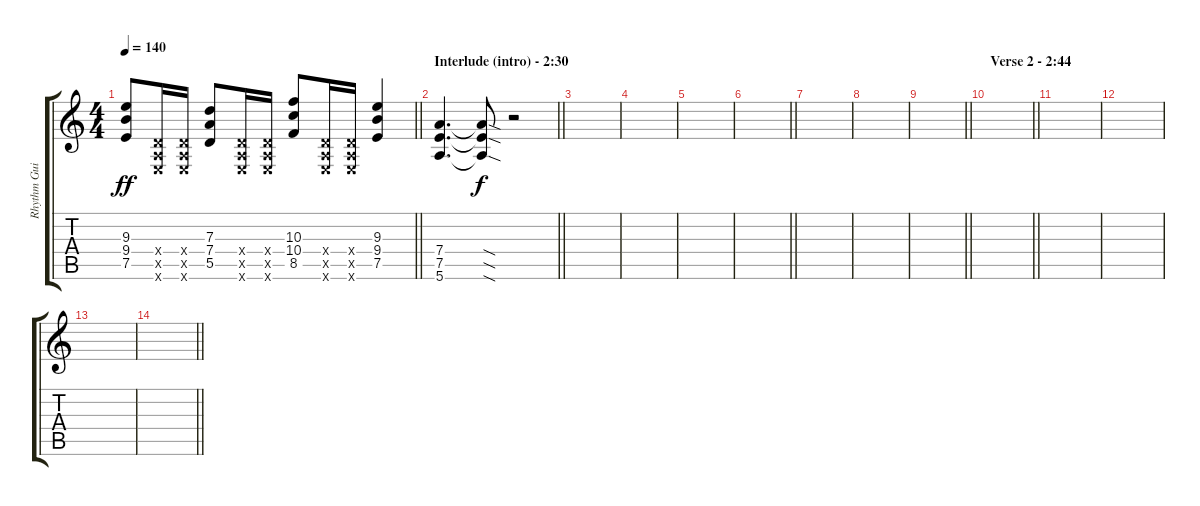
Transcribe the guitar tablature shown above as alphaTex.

\track ("Rhythm Guitar 1" "Rhythm Gui") {instrument distortionguitar}
\staff {score tabs}
\tuning (E4 B3 G3 D3 A2 E2) {hide}
\ts (4 4)
\tempo 140
\clef g2
\barLineRight lightlight
\ks c
(9.3 9.4 7.5).8{dy ff} (0.4{x} 0.5{x} 0.6{x}).16 (0.4{x} 0.5{x} 0.6{x}).16 (7.3 7.4 5.5).8 (0.4{x} 0.5{x} 0.6{x}).16 (0.4{x} 0.5{x} 0.6{x}).16 (10.3 10.4 8.5).8 (0.4{x} 0.5{x} 0.6{x}).16 (0.4{x} 0.5{x} 0.6{x}).16 (9.3 9.4 7.5).4 |
\section ("" "Interlude (intro) - 2:30")
\barLineRight lightlight
(7.4 7.5 5.6).4{d} (7.4{sod t} 7.5{sod t} 5.6{sod t}).8{dy f} r.2 |
|
|
|
\barLineRight lightlight
|
|
|
\barLineRight lightlight
|
\section ("" "Verse 2 - 2:44")
\barLineRight lightlight
|
|
|
|
\barLineRight lightlight
